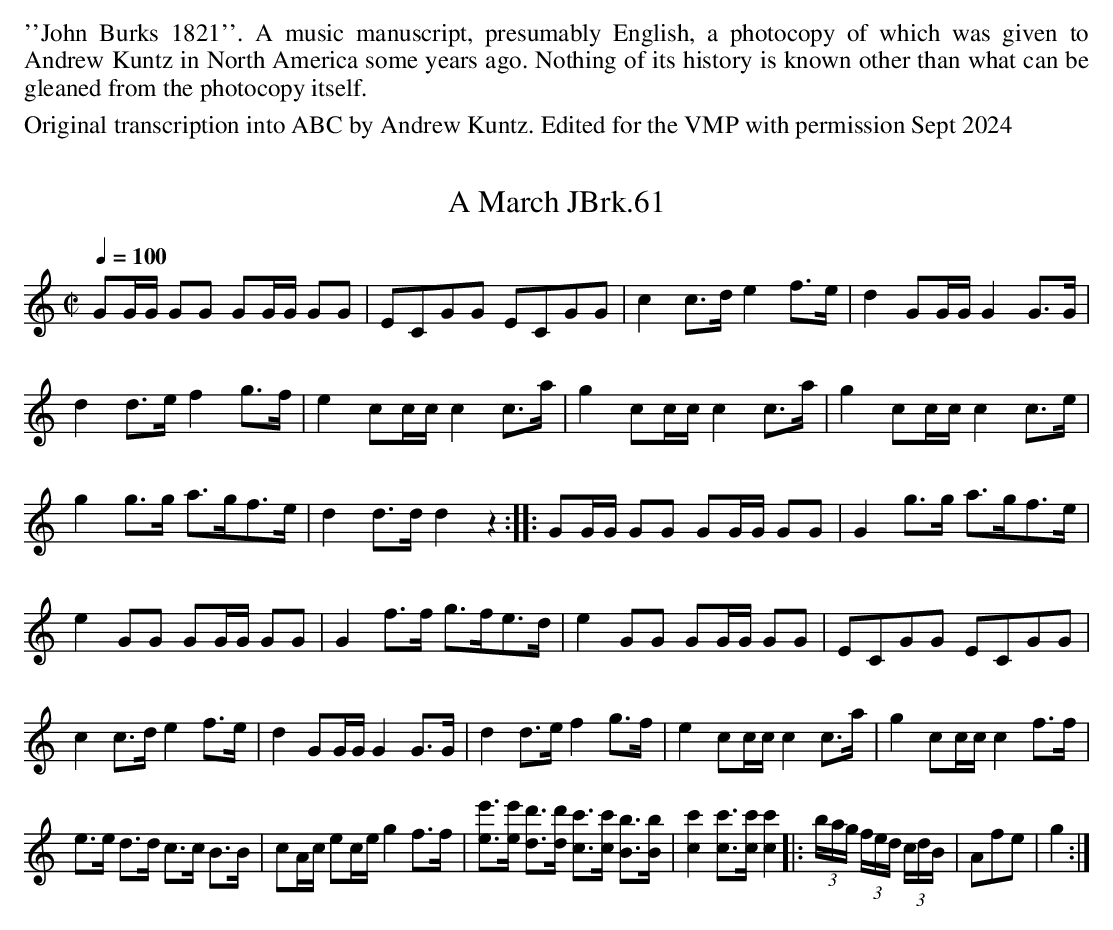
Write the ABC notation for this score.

X:1
T:March JBrk.61, A
Q:1/4=100
M:C|
L:1/8
K:C
GG/G/ GG GG/G/ GG|ECGG ECGG|c2 c>d e2 f>e|d2 GG/G/ G2 G>G|
d2 d>e f2 g>f|e2 cc/c/ c2 c>a|g2cc/c/ c2 c>a|g2 cc/c/ c2 c>e|
g2 g>g a>gf>e|d2 d>d d2z2::GG/G/ GG GG/G/ GG|G2 g>g a>gf>e|
e2 GG GG/G/ GG|G2 f>f g>fe>d|e2 GG GG/G/ GG|ECGG ECGG|
c2 c>d e2 f>e|d2 GG/G/ G2 G>G|d2 d>e f2 g>f|e2 cc/c/ c2 c>a|g2 cc/c/ c2 f>f|
e>e d>d c>c B>B|cA/c/ ec/e/ g2 f>f|[e'e]>[e'e] [d'd]>[d'd] [c'c]>[c'c] [Bb]>[Bb]|[c'2c2] [c'c]>[c'c] [c'2c2]|:(3b/a/g/ (3f/e/d/ (3c/d/B/|Afe|g2:|
